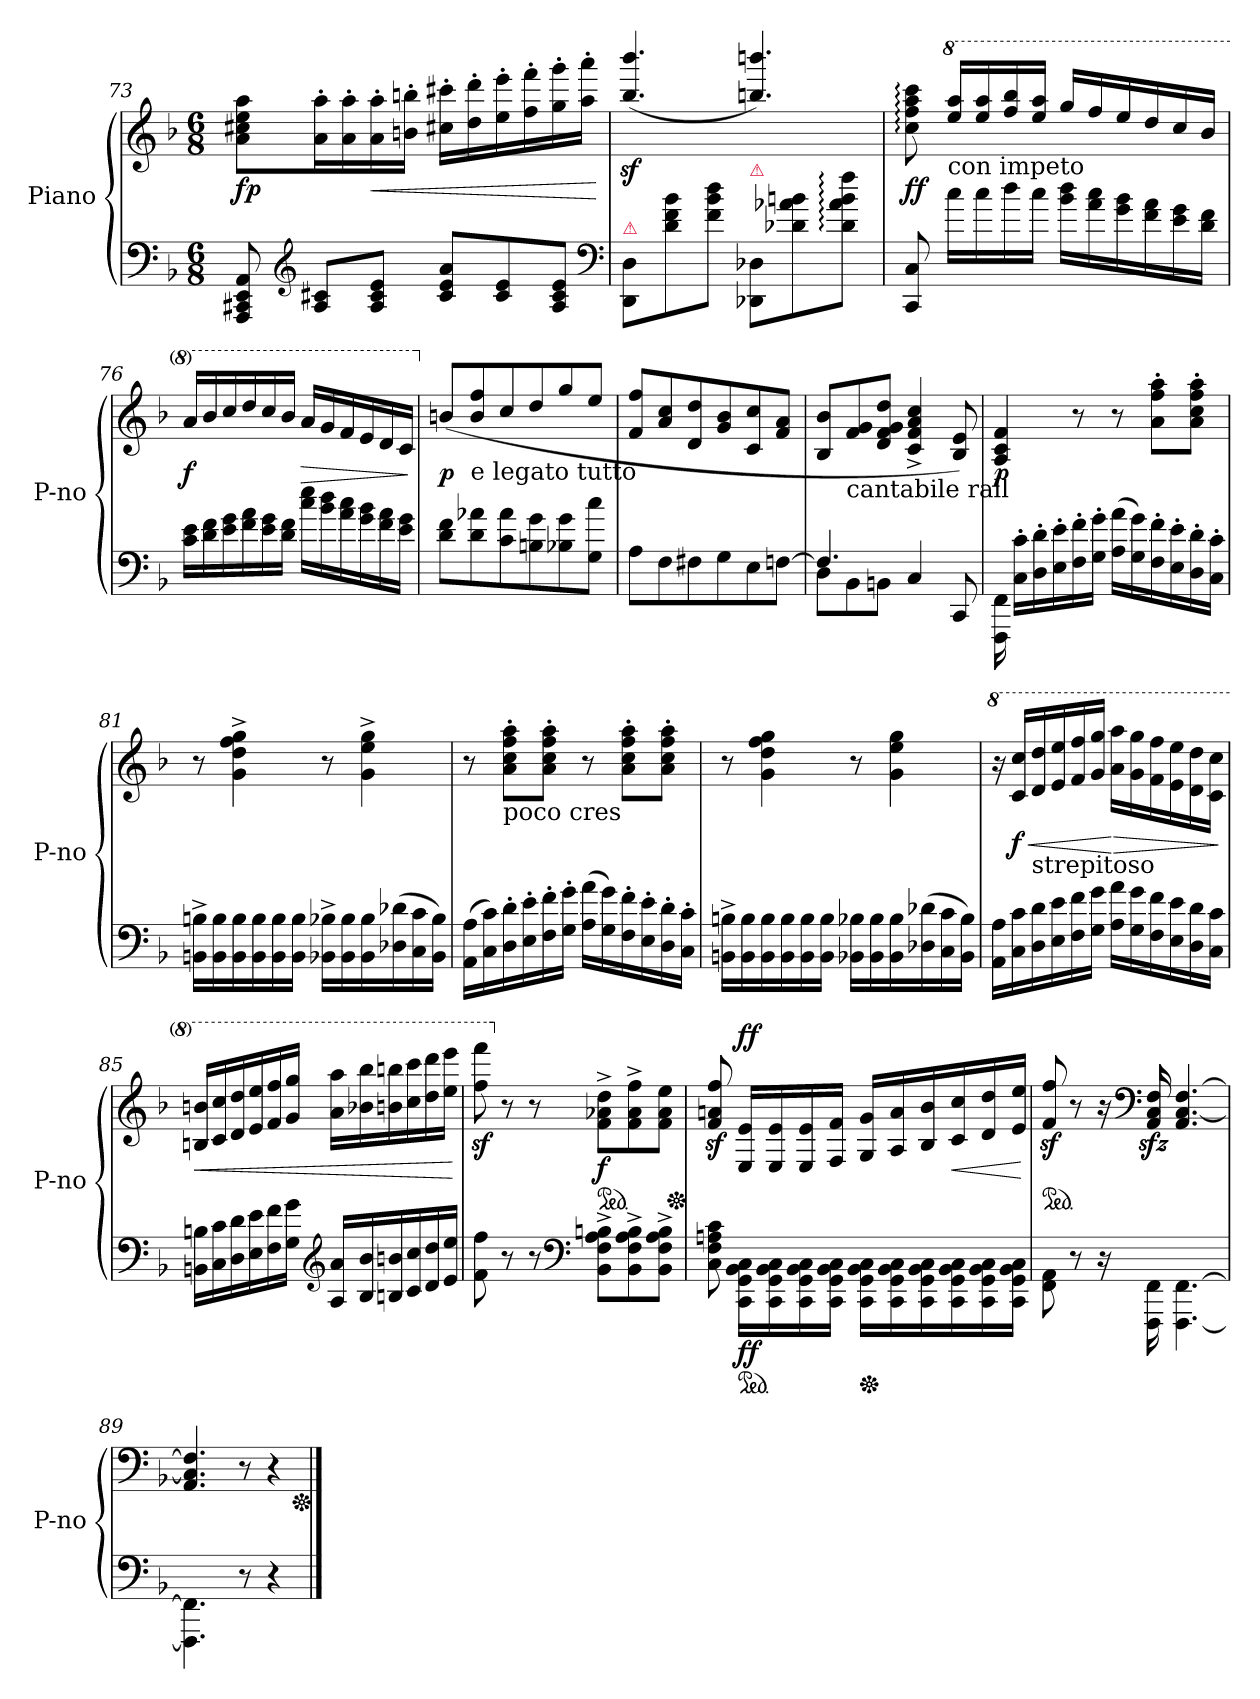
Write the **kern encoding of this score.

**kern	**dynam	**kern	**dynam
*part2	*part2	*part1	*part1
*staff2	*staff2	*staff1	*staff1
*I"Piano	*	*I"Piano	*
*I'P-no	*	*I'P-no	*
*clefF4	*	*clefG2	*
*k[b-]	*	*k[b-]	*
*F:	*	*F:	*
*M6/8	*	*M6/8	*
=73	=73	=73	=73
8AAA/ 8CC#X/ 8EE/ 8AA/	.	8a\ 8cc#X\ 8ee\ 8aa\L	fp
*clefG2	*	*	*
8A/ 8c#X/L	.	16a'\ 16aa'\L	.
.	.	16a'\ 16aa'\	.
!	!	!	!LO:HP:b
8A/ 8c#/ 8e/J	.	16a'\ 16aa'\	<
.	.	16bn'\ 16bbn'\JJ	.
8c#/ 8e/ 8a/L	.	16cc#X'\ 16ccc#X'\LL	.
.	.	16dd'\ 16ddd'\	.
8c#/ 8e/	.	16ee'\ 16eee'\	.
.	.	16ff'\ 16fff'\	.
8A/ 8c#/ 8e/J	.	16gg'\ 16ggg'\	.
.	.	16aa'\ 16aaa'\JJ	.
*clefF4	*	*	*
.	.	.	[
=74	=74	=74	=74
!LO:TX:a:color=crimson:t=⚠	!	!	!
8DD/ 8D/L	.	(4.bb-z/ 4.bbb-z/	.
8d\ 8f\ 8b-\	.	.	.
8f\ 8b-\ 8dd\J	.	.	.
!LO:TX:a:color=crimson:t=⚠	!	!	!
8DD-X/ 8D-X/L	.	4.bbn/ 4.bbbn/)	.
8d-X\ 8a-X\ 8bn\	.	.	.
8d-:\ 8a-:\ 8b:\ 8ff:\J	.	.	.
=75	=75	=75	=75
8CC/ 8C/	.	8cc:\ 8ff:\ 8aa:\ 8ccc:\	ff
*	*	*8va	*
!	!	!LO:TX:b:t=con impeto	!
16cc\LL	.	16eee/ 16aaa/LL	.
16cc\	.	16eee/ 16aaa/	.
16dd\	.	16fff/ 16bbb-/	.
16cc\JJ	.	16eee/ 16aaa/JJ	.
16b-\ 16dd\LL	.	16ggg/LL	.
16a\ 16cc\	.	16fff/	.
16g\ 16b-\	.	16eee/	.
16f\ 16a\	.	16ddd/	.
16e\ 16g\	.	16ccc/	.
16d\ 16f\JJ	.	16bb-/JJ	.
=76	=76	=76	=76
16c\ 16e\LL	.	16aa/LL	f
16d\ 16f\	.	16bb-/	.
16e\ 16g\	.	16ccc/	.
16f\ 16a\	.	16ddd/	.
16e\ 16g\	.	16ccc/	.
16d\ 16f\JJ	.	16bb-/JJ	.
!	!	!	!LO:HP:b
16cc\ 16ee\LL	.	16aa/LL	>
16b-\ 16dd\	.	16gg/	.
16a\ 16cc\	.	16ff/	.
16g\ 16b-\	.	16ee/	.
16f\ 16a\	.	16dd/	.
16e\ 16g\JJ	.	16cc/JJ	.
.	.	.	]
=77	=77	=77	=77
*	*	*X8va	*
(8d\ 8f\L	.	(8bn/L	p
!	!	!LO:TX:b:t=e legato tutto	!
8d\ 8a-X\	.	8b/ 8ff/	.
8c\ 8a-\	.	8cc/	.
8Bn\ 8g\	.	8dd/	.
8B-X\ 8g\	.	8gg/	.
8G\ 8cc\J	.	8ee/J	.
=78	=78	=78	=78
8A\L	.	8f/ 8ff/L	.
8F\	.	8a/ 8cc/	.
8F#X\	.	8d/ 8dd/	.
8G\	.	8g/ 8b-/	.
8E\	.	8c/ 8cc/	.
[8Fn\J	.	8f/ 8a/J	.
=79	=79	=79	=79
*^	*	*	*
4.F/]	8D\L	.	8B-/ 8b-/L	.
!	!	!	!LO:TX:b:t=cantabile rall	!
.	8BB-\	.	8f/ 8g/	.
.	8BBn\J	.	8d/ 8f/ 8g/ 8dd/J	.
4ryy	4C/	.	4c^/ 4f^/ 4a^/ 4cc^/	.
8ryy)	8CC/	.	8B-/ 8e/)	.
*v	*v	*	*	*
=80	=80	=80	=80
16FFF\ 16FF\	.	4A/ 4c/ 4f/	p
16C'\ 16c'\LL	.	.	.
16D'\ 16d'\	.	.	.
16E'\ 16e'\	.	.	.
16F'\ 16f'\	.	8r	.
16G'\ 16g'\JJ	.	.	.
(16A\ 16a\LL	.	8r	.
16G\ 16g\)	.	.	.
16F'\ 16f'\	.	8a'\ 8ff'\ 8aa'\L	.
16E'\ 16e'\	.	.	.
16D'\ 16d'\	.	8a'\ 8cc'\ 8ff'\ 8aa'\J	.
16C'\ 16c'\JJ	.	.	.
=81	=81	=81	=81
16BBn^\ 16Bn^\LL	.	8r	.
16BB\ 16B\	.	.	.
16BB\ 16B\	.	4g^\ 4dd^\ 4ff^\ 4gg^\	.
16BB\ 16B\	.	.	.
16BB\ 16B\	.	.	.
16BB\ 16B\JJ	.	.	.
16BB-X^\ 16B-X^\LL	.	8r	.
16BB-\ 16B-\	.	.	.
16BB-\ 16B-\	.	4g^\ 4ee^\ 4gg^\	.
(16D-X\ 16d-X\	.	.	.
16C\ 16c\	.	.	.
16BB-\ 16B-\JJ)	.	.	.
=82	=82	=82	=82
(16AA\ 16A\LL	.	8r	.
16C\ 16c\)	.	.	.
!	!	!LO:TX:b:t=poco cres	!
16D'\ 16d'\	.	8a'\ 8cc'\ 8ff'\ 8aa'\L	.
16E'\ 16e'\	.	.	.
16F'\ 16f'\	.	8a'\ 8cc'\ 8ff'\ 8aa'\J	.
16G'\ 16g'\JJ	.	.	.
(16A\ 16a\LL	.	8r	.
16G\ 16g\)	.	.	.
16F'\ 16f'\	.	8a'\ 8cc'\ 8ff'\ 8aa'\L	.
16E'\ 16e'\	.	.	.
16D'\ 16d'\	.	8a'\ 8cc'\ 8ff'\ 8aa'\J	.
16C'\ 16c'\JJ	.	.	.
=83	=83	=83	=83
16BBn^\ 16Bn^\LL	.	8r	.
16BB\ 16B\	.	.	.
16BB\ 16B\	.	4g\ 4dd\ 4ff\ 4gg\	.
16BB\ 16B\	.	.	.
16BB\ 16B\	.	.	.
16BB\ 16B\JJ	.	.	.
16BB-X\ 16B-X\LL	.	8r	.
16BB-\ 16B-\	.	.	.
16BB-\ 16B-\	.	4g\ 4ee\ 4gg\	.
(16D-X\ 16d-X\	.	.	.
16C\ 16c\	.	.	.
16BB-\ 16B-\JJ)	.	.	.
=84	=84	=84	=84
*	*	*8va	*
16AA\ 16A\LL	.	16r	.
!	!	!	!LO:HP:b
16C\ 16c\	.	16cc/ 16ccc/LL	< f
!	!	!LO:TX:b:t=strepitoso	!
16D\ 16d\	.	16dd/ 16ddd/	.
16E\ 16e\	.	16ee/ 16eee/	.
16F\ 16f\	.	16ff/ 16fff/	.
16G\ 16g\JJ	.	16gg/ 16ggg/JJ	.
!	!	!	!LO:HP:n=1:b
16A\ 16a\LL	.	16aa\ 16aaa\LL	[ >
16G\ 16g\	.	16gg\ 16ggg\	.
16F\ 16f\	.	16ff\ 16fff\	.
16E\ 16e\	.	16ee\ 16eee\	.
16D\ 16d\	.	16dd\ 16ddd\	.
16C\ 16c\JJ	.	16cc\ 16ccc\JJ	.
.	.	.	]
=85	=85	=85	=85
!	!	!	!LO:HP:b
16BBn\ 16Bn\LL	.	16bn/ 16bbn/LL	<
16C\ 16c\	.	16cc/ 16ccc/	.
16D\ 16d\	.	16dd/ 16ddd/	.
16E\ 16e\	.	16ee/ 16eee/	.
16F\ 16f\	.	16ff/ 16fff/	.
16G\ 16g\JJ	.	16gg/ 16ggg/JJ	.
*clefG2	*	*	*
16A/ 16a/LL	.	16aa\ 16aaa\LL	.
16B/ 16b-/	.	16bb-X\ 16bbb-\	.
16Bn/ 16bn/	.	16bbn\ 16bbbn\	.
16c/ 16cc/	.	16ccc\ 16cccc\	.
16d/ 16dd/	.	16ddd\ 16dddd\	.
16e/ 16ee/JJ	.	16eee\ 16eeee\JJ	.
.	.	.	[
=86	=86	=86	=86
8f\ 8ff\	.	8fffz\ 8ffffz\	.
*	*	*X8va	*
8r	.	8r	.
8r	.	8r	.
*clefF4	*	*	*
*	*	*ped	*
8BB-^\ 8F^\ 8A^\ 8Bn^\L	.	8f^\ 8a-X^\ 8dd^\L	f
8BB-^\ 8F^\ 8A^\ 8B^\	.	8f^\ 8a-^\ 8ff^\	.
8BB-^\ 8F^\ 8A^\ 8B^\J	.	8f\ 8a-\ 8ee\J	.
*	*	*Xped	*
=87	=87	=87	=87
8C\ 8F\ 8An\ 8c\	.	8fz/ 8anz/ 8ffz/	.
!	!	!	!LO:DY:a
*ped	*	*	*
16CC\ 16GG\ 16BB-\ 16C\LL	ff	16E/ 16e/LL	ff
16CC\ 16GG\ 16BB-\ 16C\	.	16E/ 16e/	.
16CC\ 16GG\ 16BB-\ 16C\	.	16E/ 16e/	.
16CC\ 16GG\ 16BB-\ 16C\JJ	.	16F/ 16f/JJ	.
*Xped	*	*	*
16CC\ 16GG\ 16BB-\ 16C\LL	.	16G/ 16g/LL	.
16CC\ 16GG\ 16BB-\ 16C\	.	16A/ 16a/	.
16CC\ 16GG\ 16BB-\ 16C\	.	16B-/ 16b-/	.
!	!	!	!LO:HP:b
16CC\ 16GG\ 16BB-\ 16C\	.	16c/ 16cc/	<
16CC\ 16GG\ 16BB-\ 16C\	.	16d/ 16dd/	.
16CC\ 16GG\ 16BB-\ 16C\JJ	.	16e/ 16ee/JJ	.
.	.	.	[
=88	=88	=88	=88
*	*	*ped	*
8FF\ 8AA\	.	8fz/ 8ffz/	.
8r	.	8r	.
16r	.	16r	.
*	*	*clefF4	*
16FFF\ 16FF\	.	16AAzz/ 16Czz/ 16Fzz/	.
[4.FFF\ [4.FF\	.	4.AA/ [4.C/ [4.F/	.
=89	=89	=89	=89
4.FFF]\ 4.FF]\	.	4.AA/ 4.C]/ 4.F]/	.
8r	.	8r	.
4r	.	4r	.
*	*	*Xped	*
==	==	==	==
*-	*-	*-	*-
